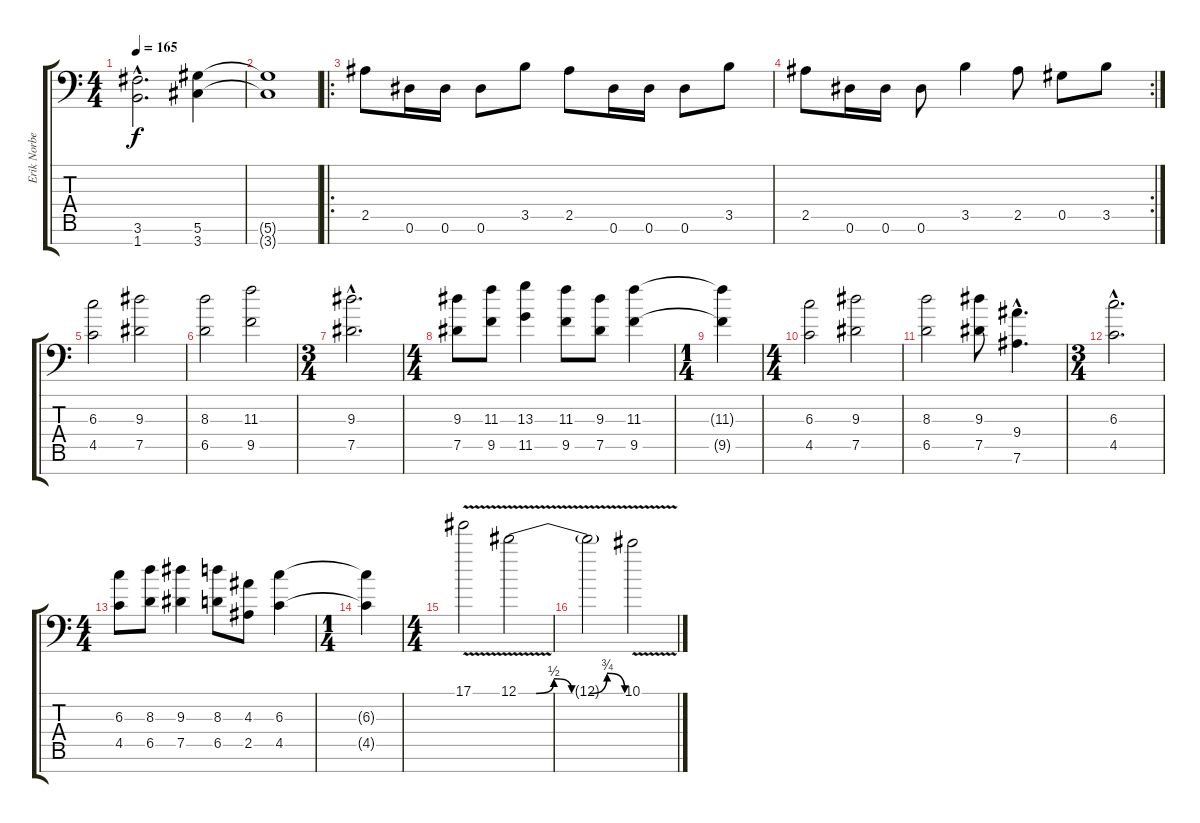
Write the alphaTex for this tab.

\track ("Erik Norberg" "Erik Norbe") {instrument distortionguitar}
\staff {score tabs}
\tuning (Eb4 Bb3 Gb3 Db3 Ab2 Eb2 Bb1) {hide}
\ts (4 4)
\tempo 165
\clef f4
\ks c
(3.6{hac} 1.7{hac}).2{d dy f} (5.6 3.7).4 |
(5.6{t} 3.7{t}).1 |
\ro
2.5.8 0.6.16 0.6.16 0.6.8 3.5.8 2.5.8 0.6.16 0.6.16 0.6.8 3.5.8 |
\rc 2
2.5.8 0.6.16 0.6.16 0.6.8 3.5.4 2.5.8 0.5.8 3.5.8 |
(6.3 4.5).2 (9.3 7.5).2 |
(8.3 6.5).2 (11.3 9.5).2 |
\ts (3 4)
(9.3{hac} 7.5{hac}).2{d} |
\ts (4 4)
(9.3 7.5).8 (11.3 9.5).8 (13.3 11.5).4 (11.3 9.5).8 (9.3 7.5).8 (11.3 9.5).4 |
\ts (1 4)
(11.3{t} 9.5{t}).4 |
\ts (4 4)
(6.3 4.5).2 (9.3 7.5).2 |
(8.3 6.5).2 (9.3 7.5).8 (9.4{hac} 7.6{hac}).4{d} |
\ts (3 4)
(6.3{hac} 4.5{hac}).2{d} |
\ts (4 4)
(6.3 4.5).8 (8.3 6.5).8 (9.3 7.5).4 (8.3 6.5).8 (4.3 2.5).8 (6.3 4.5).4 |
\ts (1 4)
(6.3{t} 4.5{t}).4 |
\ts (4 4)
17.1{v}.2{instrument guitarharmonics} 12.1{be (custom 0 0 10 0 20 2 30 0 40 0 50 3 60 0) v}.2 |
12.1{t}.2 10.1{v}.2
